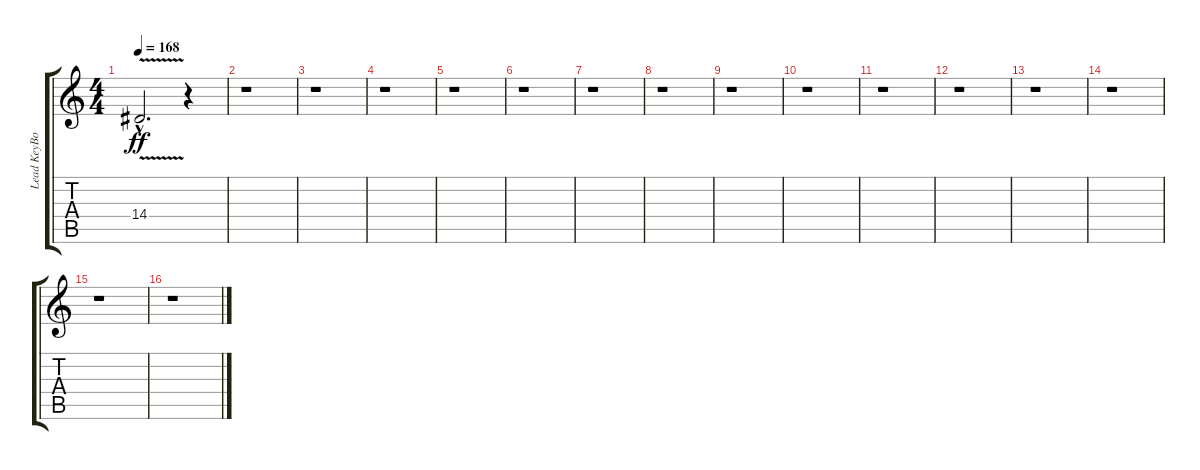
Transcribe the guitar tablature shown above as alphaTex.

\track ("Lead KeyBoard" "Lead KeyBo") {instrument lead2sawtooth}
\staff {score tabs}
\tuning (Eb4 Bb3 Gb3 Db3 Ab2 Eb2) {hide}
\ts (4 4)
\tempo 168
\clef g2
\ks c
14.4{v hac}.2{d dy ff} r.4 |
r.1 |
r.1 |
r.1 |
r.1 |
r.1 |
r.1 |
r.1 |
r.1 |
r.1 |
r.1 |
r.1 |
r.1 |
r.1 |
r.1 |
r.1
